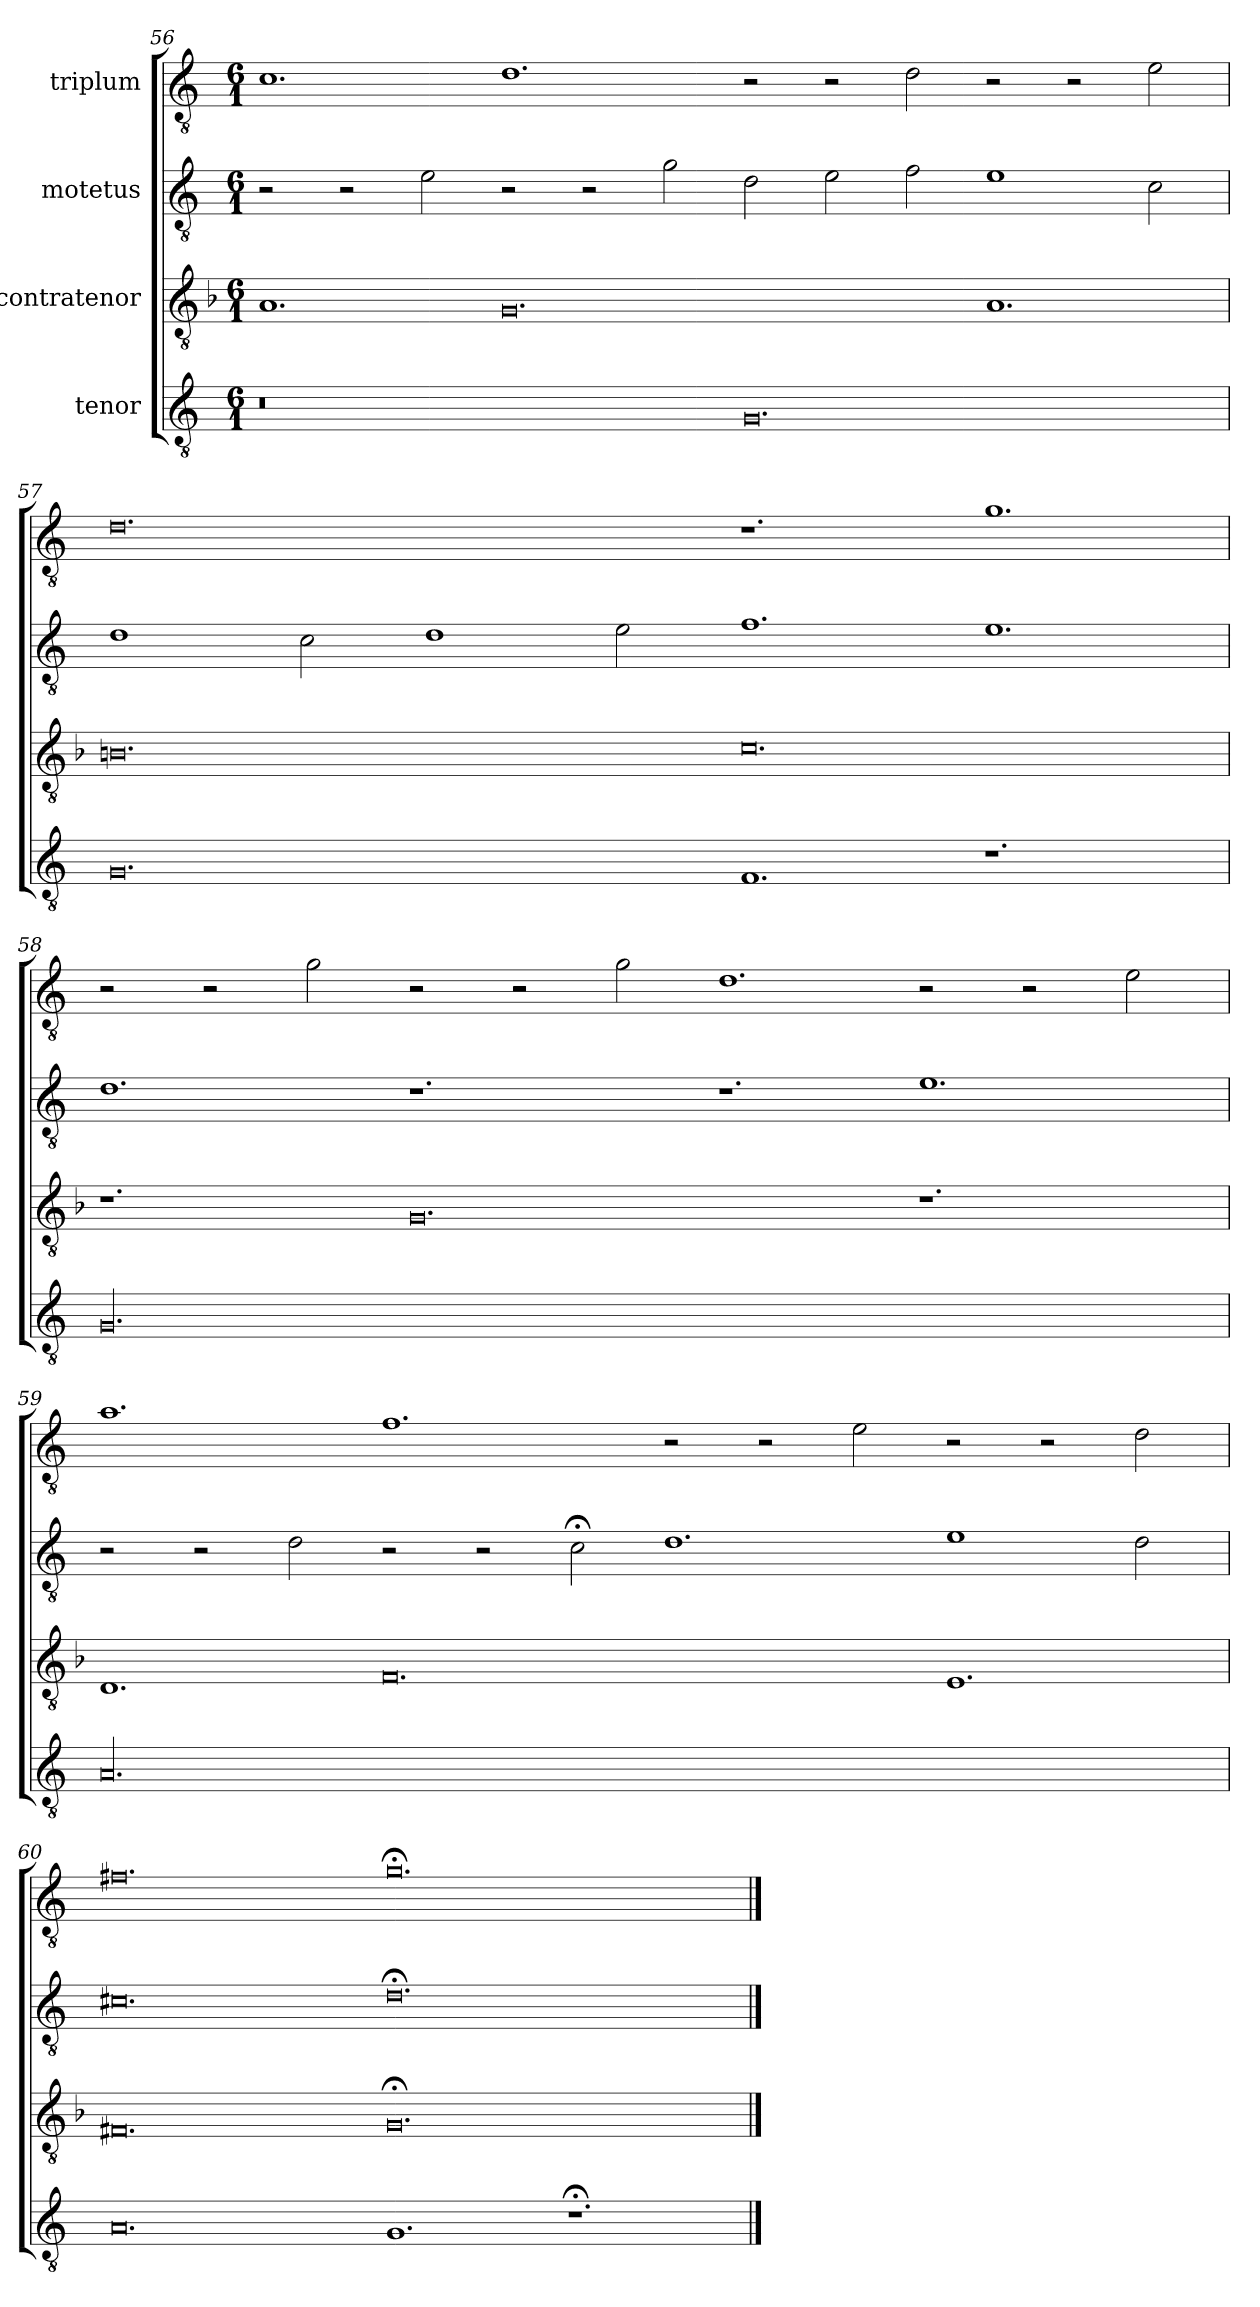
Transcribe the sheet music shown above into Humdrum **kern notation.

**kern	**kern	**kern	**kern
*part4	*part3	*part2	*part1
*staff4	*staff3	*staff2	*staff1
*I"tenor	*I"contratenor	*I"motetus	*I"triplum
!!LO:PB:g=z
*clefGv2	*clefGv2	*clefGv2	*clefGv2
*k[]	*k[b-]	*k[]	*k[]
*C:	*F:	*C:	*C:
*M6/1	*M6/1	*M6/1	*M6/1
=56	=56	=56	=56
0.r	1.A/	2r	1.c\
.	.	2r	.
.	.	2e\	.
.	0.G/	2r	1.d\
.	.	2r	.
.	.	2g\	.
0.G/	.	2d\	2r
.	.	2e\	2r
.	.	2f\	2d\
.	1.A/	1e\	2r
.	.	.	2r
.	.	2c\	2e\
=57	=57	=57	=57
0.G/	0.Bn\	1d\	0.d\
.	.	2c\	.
.	.	1d\	.
.	.	2e\	.
1.F/	0.c\	1.f\	1.r
1.r	.	1.e\	1.g\
!!LO:LB:g=z
=58	=58	=58	=58
00.G/	1.r	1.d\	2r
.	.	.	2r
.	.	.	2g\
.	0.G/	1.r	2r
.	.	.	2r
.	.	.	2g\
.	.	1.r	1.d\
.	1.r	1.e\	2r
.	.	.	2r
.	.	.	2e\
!!LO:PB:g=z
=59	=59	=59	=59
00.A/	1.D/	2r	1.a\
.	.	2r	.
.	.	2d\	.
.	0.F/	2r	1.f\
.	.	2r	.
.	.	2c;<\	.
.	.	1.d\	2r
.	.	.	2r
.	.	.	2e\
.	1.E/	1e\	2r
.	.	.	2r
.	.	2d\	2d\
=60	=60	=60	=60
0.A/	0.F#X/	0.c#X\	0.f#X\
1.G/	0.G;</	0.d;<\	0.g;<\
1.r;<	.	.	.
==	==	==	==
*-	*-	*-	*-
